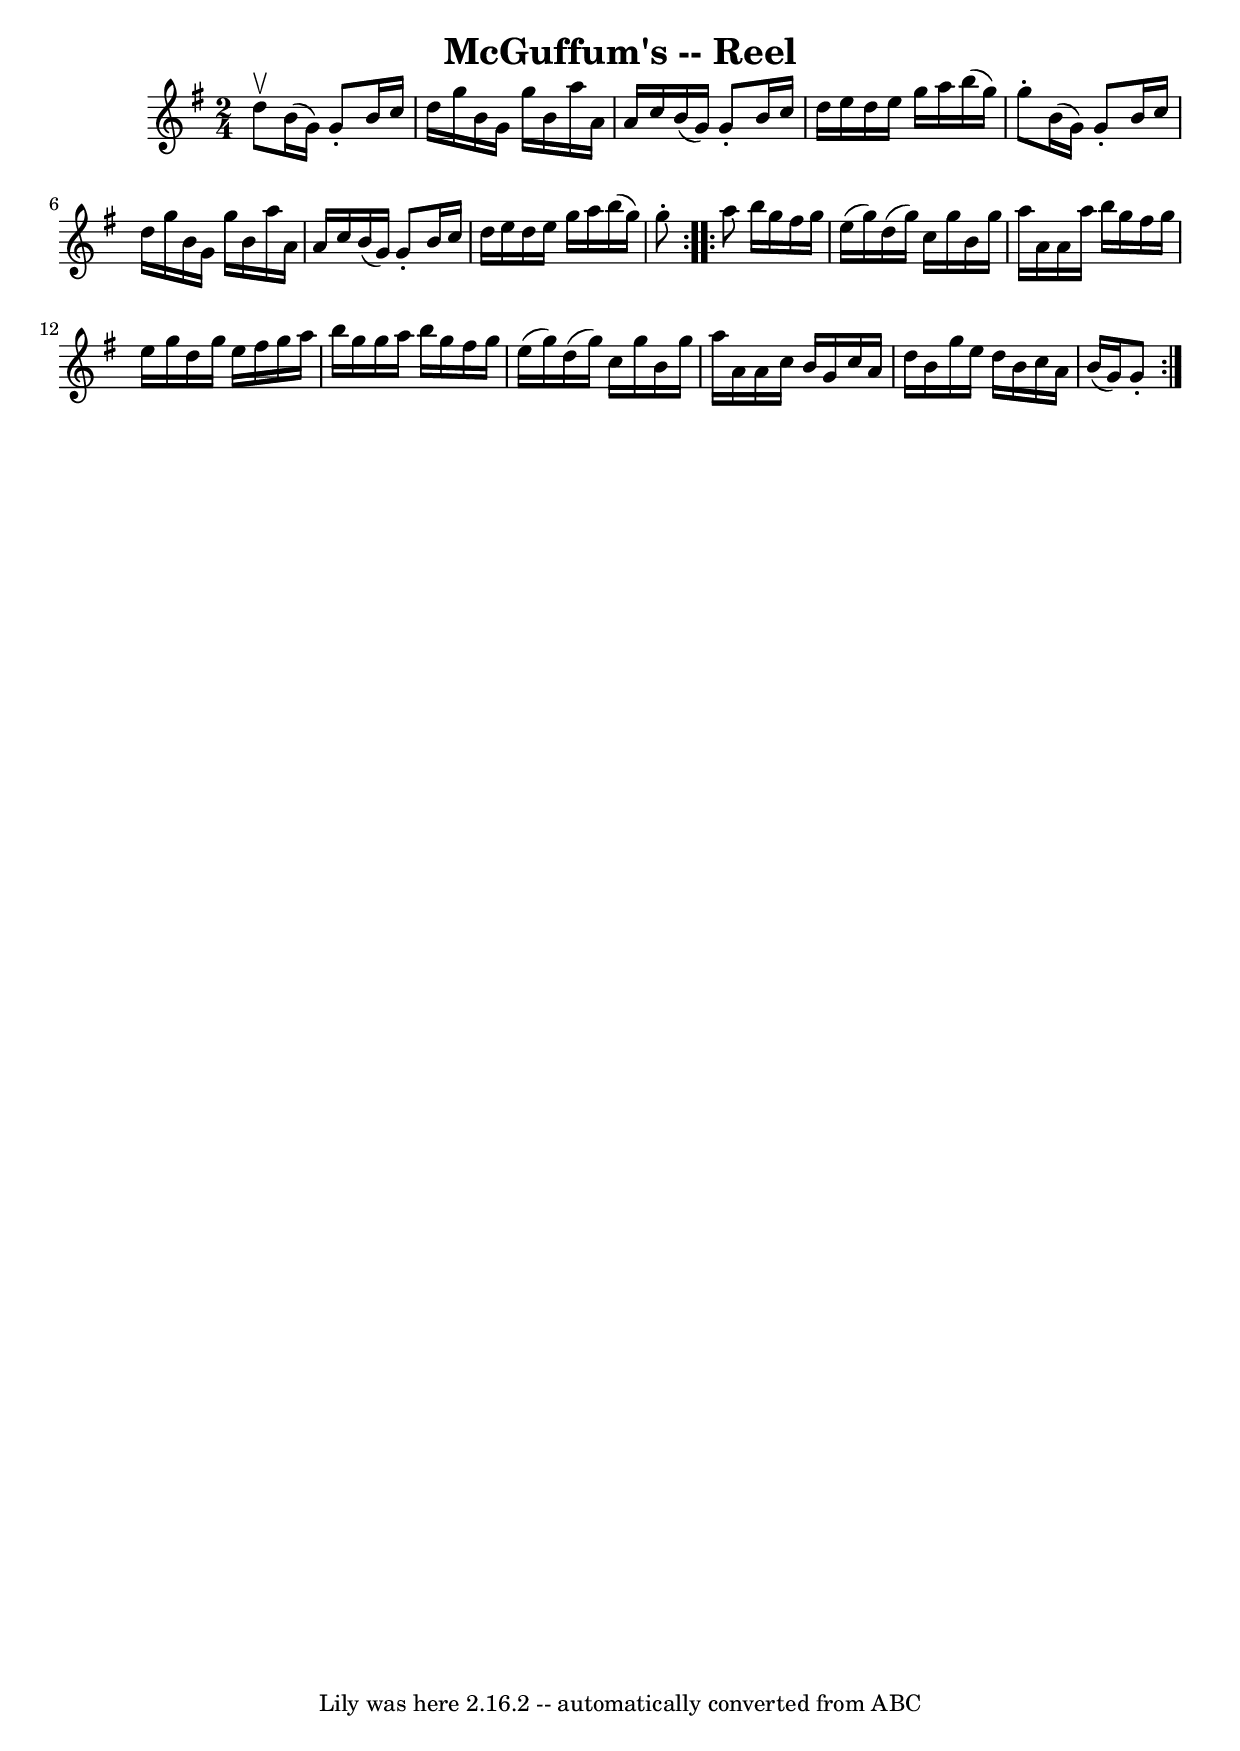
\version "2.7.40"
\include "Mammoth.ily"
\header {
	%% book = "Ryan's Mammoth Collection"
	crossRefNumber = "1"
	footnotes = "\\\\187"
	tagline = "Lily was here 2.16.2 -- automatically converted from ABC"
	title = "McGuffum's -- Reel"
}
voicedefault =  {


\repeat volta 2 {
\time 2/4 \key g \major d''8^\upbow |
 b'16 (g'16) g'8 -.  
 b'16 c''16 d''16 g''16    |
 b'16 g'16 g''16 b'16    
a''16 a'16 a'16 c''16    |
 b'16 (g'16) g'8 -. b'16  
 c''16 d''16 e''16    |
 d''16 e''16 g''16 a''16    
b''16 (g''16) g''8 -.   |
 b'16 (g'16) g'8 -. b'16  
 c''16 d''16 g''16    |
 b'16 g'16 g''16 b'16 a''16  
 a'16 a'16 c''16    |
 b'16 (g'16) g'8 -. b'16    
c''16 d''16 e''16    |
 d''16 e''16 g''16 a''16 b''16 
(g''16) g''8 -.   }     \repeat volta 2 { a''8  |
 b''16    
g''16 fis''16 g''16 e''16 (g''16) d''16 (g''16)   
|
 c''16 g''16 b'16 g''16 a''16 a'16 a'16 a''16    
|
 b''16 g''16 fis''16 g''16 e''16 g''16 d''16    
g''16    |
 e''16 fis''16 g''16 a''16 b''16 g''16    
g''16 a''16    |
 b''16 g''16 fis''16 g''16 e''16 (
g''16) d''16 (g''16)   |
 c''16 g''16 b'16 g''16    
a''16 a'16 a'16 c''16    |
 b'16 g'16 c''16 a'16    
d''16 b'16 g''16 e''16    |
 d''16 b'16 c''16 a'16    
b'16 (g'16) g'8 -.   }   
}

\score{
    <<

	\context Staff="default"
	{
	    \voicedefault 
	}

    >>
	\layout {
	}
	\midi {}
}
